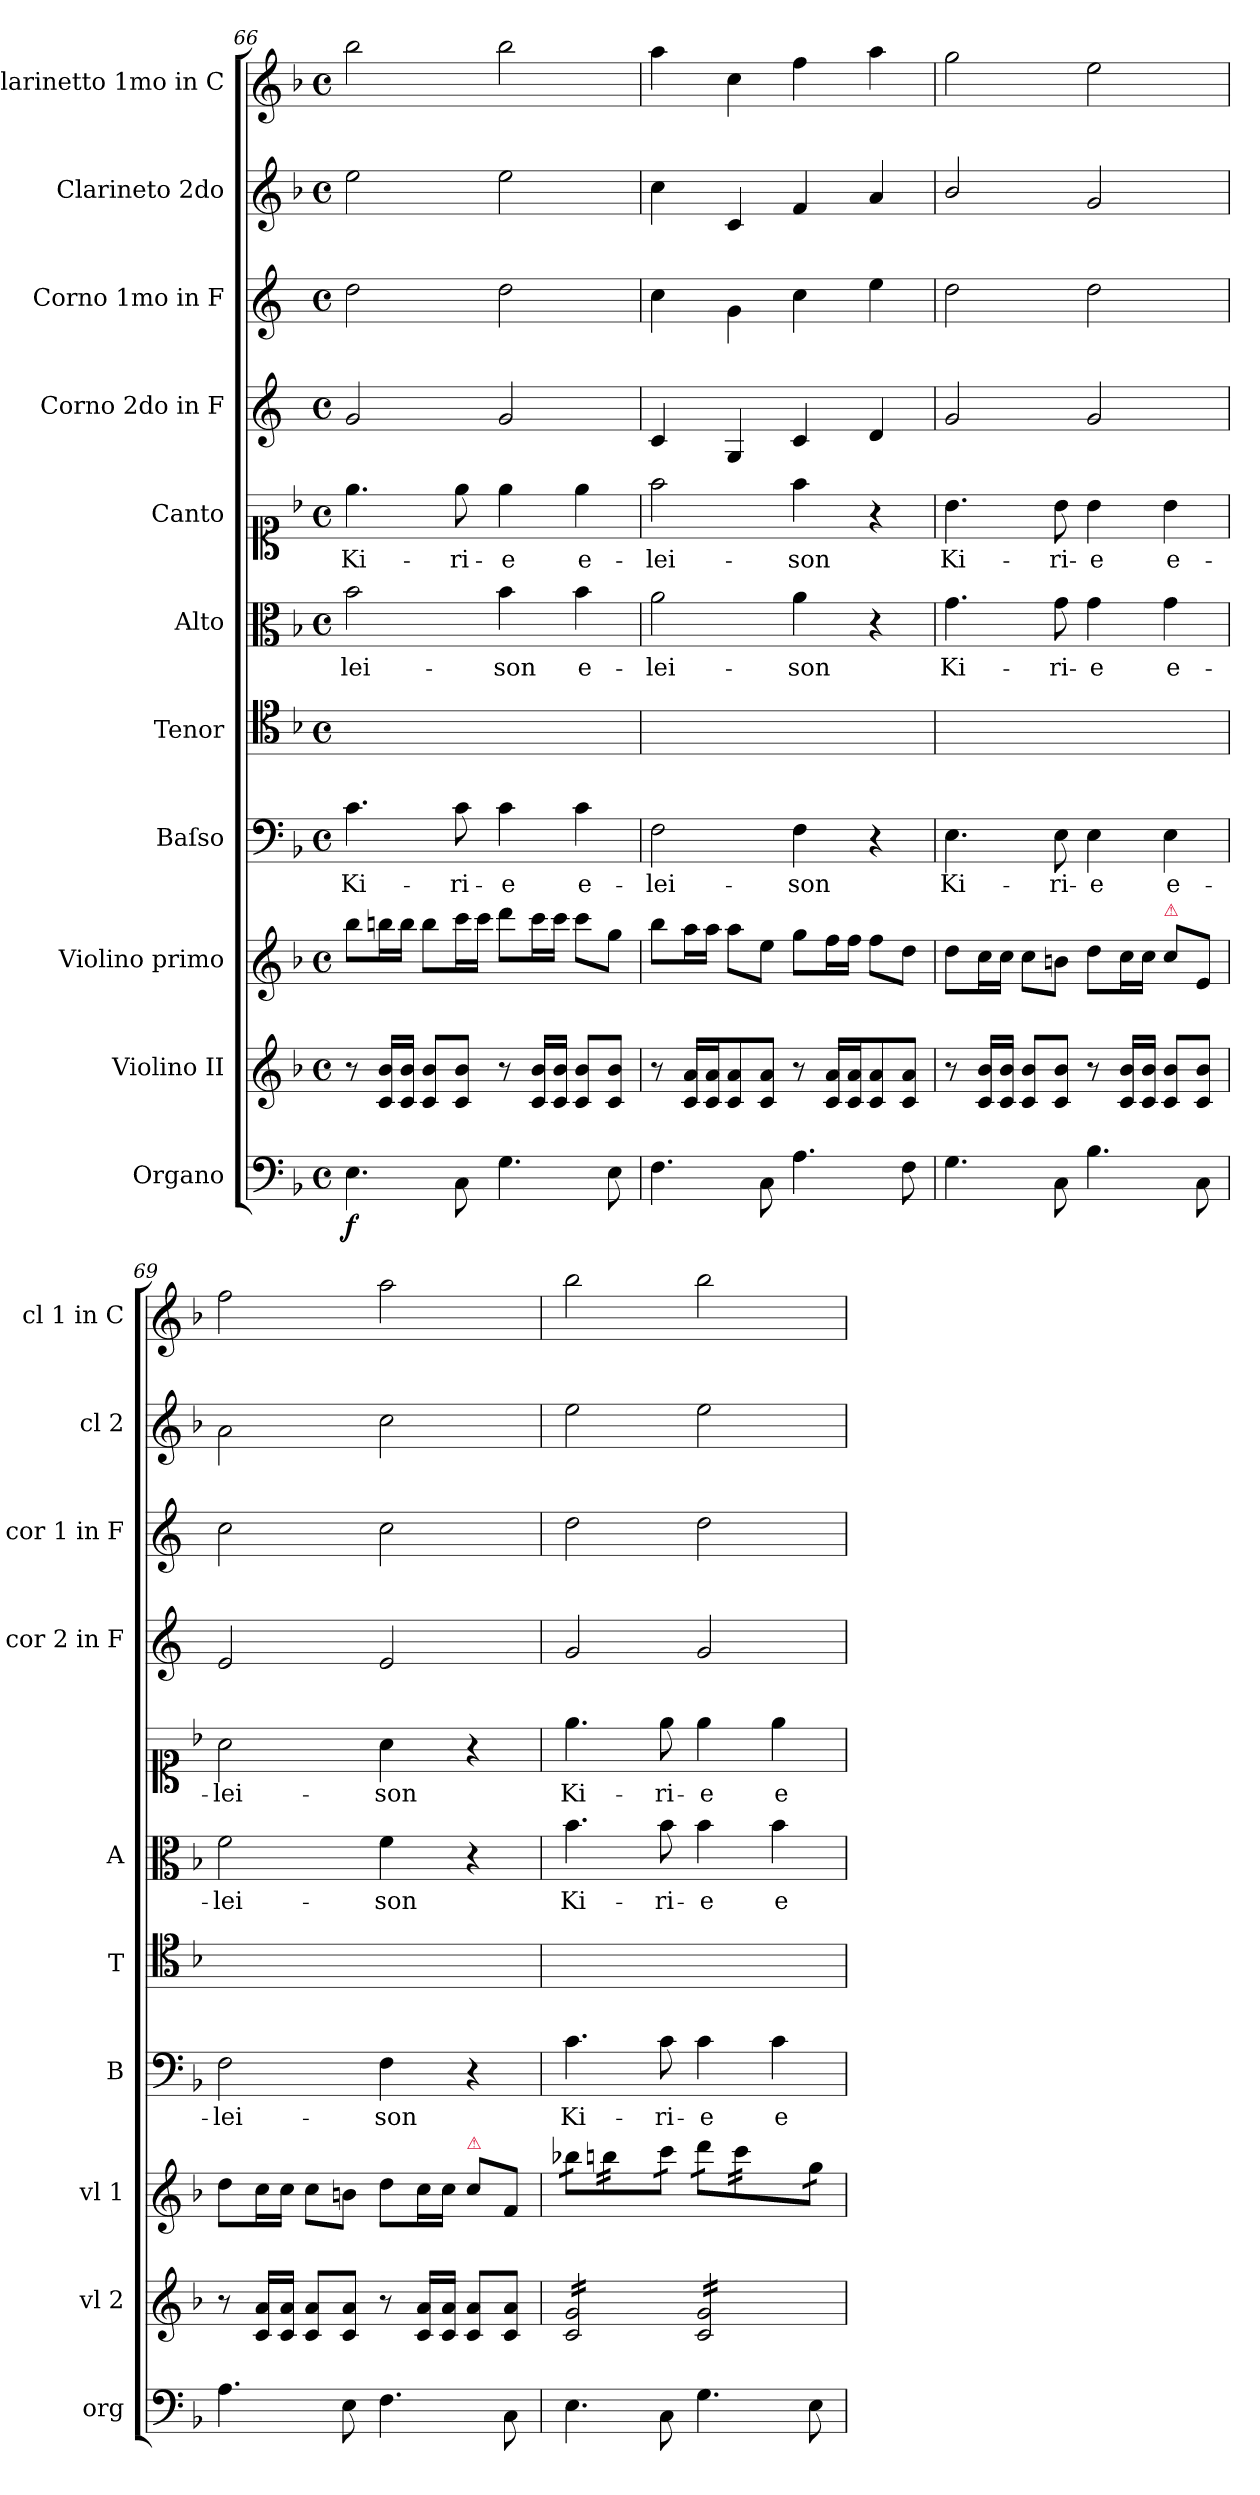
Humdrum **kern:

**kern	**dynam	**kern	**kern	**kern	**text	**kern	**kern	**text	**kern	**text	**kern	**kern	**kern	**kern
*part11	*part11	*part10	*part9	*part8	*part8	*part7	*part6	*part6	*part5	*part5	*part4	*part3	*part2	*part1
*staff11	*staff11	*staff10	*staff9	*staff8	*staff8	*staff7	*staff6	*staff6	*staff5	*staff5	*staff4	*staff3	*staff2	*staff1
*I"Organo	*	*I"Violino II	*I"Violino primo	*I"Baſso	*	*I"Tenor	*I"Alto	*	*I"Canto	*	*I"Corno 2do in F	*I"Corno 1mo in F	*I"Clarineto 2do	*I"Clarinetto 1mo in C
*I'org	*	*I'vl 2	*I'vl 1	*I'B	*	*I'T	*I'A	*	*	*	*I'cor 2 in F	*I'cor 1 in F	*I'cl 2	*I'cl 1 in C
*clefF4	*	*clefG2	*clefG2	*clefF4	*	*clefC4	*clefC3	*	*clefC1	*	*clefG2	*clefG2	*clefG2	*clefG2
*	*	*	*	*	*	*	*	*	*	*	*ITrd4c7	*ITrd4c7	*	*
*k[b-]	*	*k[b-]	*k[b-]	*k[b-]	*	*k[b-]	*k[b-]	*	*k[b-]	*	*k[b-]	*k[b-]	*k[b-]	*k[b-]
*M4/4	*	*M4/4	*M4/4	*M4/4	*	*M4/4	*M4/4	*	*M4/4	*	*M4/4	*M4/4	*M4/4	*M4/4
*met(c)	*	*met(c)	*met(c)	*met(c)	*	*met(c)	*met(c)	*	*met(c)	*	*met(c)	*met(c)	*met(c)	*met(c)
=66	=66	=66	=66	=66	=66	=66	=66	=66	=66	=66	=66	=66	=66	=66
4.E\	f	8r	8bb-\L	4.c\	Ki-	1ryy	2b-\	-lei-	4.ee\	Ki-	2c/	2g\	2ee\	2bb-\
.	.	16c/ 16b-/LL	16bbn\L	.	.	.	.	.	.	.	.	.	.	.
.	.	16c/ 16b-/JJ	16bb\JJ	.	.	.	.	.	.	.	.	.	.	.
.	.	8c/ 8b-/L	8bb\L	.	.	.	.	.	.	.	.	.	.	.
8C\	.	8c/ 8b-/J	16ccc\L	8c\	-ri-	.	.	.	8ee\	-ri-	.	.	.	.
.	.	.	16ccc\JJ	.	.	.	.	.	.	.	.	.	.	.
4.G\	.	8r	8ddd\L	4c\	-e	.	4b-\	-son	4ee\	-e	2c/	2g\	2ee\	2bb-\
.	.	16c/ 16b-/LL	16ccc\L	.	.	.	.	.	.	.	.	.	.	.
.	.	16c/ 16b-/JJ	16ccc\JJ	.	.	.	.	.	.	.	.	.	.	.
.	.	8c/ 8b-/L	8ccc\L	4c\	e-	.	4b-\	e-	4ee\	e-	.	.	.	.
8E\	.	8c/ 8b-/J	8gg\J	.	.	.	.	.	.	.	.	.	.	.
=67	=67	=67	=67	=67	=67	=67	=67	=67	=67	=67	=67	=67	=67	=67
4.F\	.	8r	8bb-\L	2F\	-lei-	1ryy	2a\	-lei-	2ff\	-lei-	4F/	4f\	4cc\	4aa\
.	.	16c/ 16a/LL	16aa\L	.	.	.	.	.	.	.	.	.	.	.
.	.	16c/ 16a/J	16aa\JJ	.	.	.	.	.	.	.	.	.	.	.
.	.	8c/ 8a/	8aa\L	.	.	.	.	.	.	.	4C/	4c\	4c/	4cc\
8C\	.	8c/ 8a/J	8ee\J	.	.	.	.	.	.	.	.	.	.	.
4.A\	.	8r	8gg\L	4F\	-son	.	4a\	-son	4ff\	-son	4F/	4f\	4f/	4ff\
.	.	16c/ 16a/LL	16ff\L	.	.	.	.	.	.	.	.	.	.	.
.	.	16c/ 16a/J	16ff\JJ	.	.	.	.	.	.	.	.	.	.	.
.	.	8c/ 8a/	8ff\L	4r	.	.	4r	.	4r	.	4G/	4a\	4a/	4aa\
8F\	.	8c/ 8a/J	8dd\J	.	.	.	.	.	.	.	.	.	.	.
=68	=68	=68	=68	=68	=68	=68	=68	=68	=68	=68	=68	=68	=68	=68
!	!	!	!	!	!LO:LY:i	!	!	!	!	!LO:LY:i	!	!	!	!
4.G\	.	8r	8dd\L	4.E\	Ki-	1ryy	4.g\	Ki-	4.b-\	Ki-	2c/	2g\	2b-/	2gg\
.	.	16c/ 16b-/LL	16cc\L	.	.	.	.	.	.	.	.	.	.	.
.	.	16c/ 16b-/JJ	16cc\JJ	.	.	.	.	.	.	.	.	.	.	.
.	.	8c/ 8b-/L	8cc\L	.	.	.	.	.	.	.	.	.	.	.
!	!	!	!	!	!LO:LY:i	!	!	!	!	!LO:LY:i	!	!	!	!
8C\	.	8c/ 8b-/J	8bn\J	8E\	-ri-	.	8g\	-ri-	8b-\	-ri-	.	.	.	.
!	!	!	!	!	!LO:LY:i	!	!	!	!	!LO:LY:i	!	!	!	!
4.B-\	.	8r	8dd\L	4E\	-e	.	4g\	-e	4b-\	-e	2c/	2g\	2g/	2ee\
.	.	16c/ 16b-/LL	16cc\L	.	.	.	.	.	.	.	.	.	.	.
.	.	16c/ 16b-/JJ	16cc\JJ	.	.	.	.	.	.	.	.	.	.	.
!	!	!	!LO:TX:a:color=crimson:t=⚠	!	!	!	!	!	!	!	!	!	!	!
!	!	!	!	!	!LO:LY:i	!	!	!	!	!LO:LY:i	!	!	!	!
.	.	8c/ 8b-/L	8cc\L	4E\	e-	.	4g\	e-	4b-\	e-	.	.	.	.
8C\	.	8c/ 8b-/J	8e/J	.	.	.	.	.	.	.	.	.	.	.
=69	=69	=69	=69	=69	=69	=69	=69	=69	=69	=69	=69	=69	=69	=69
!	!	!	!	!	!LO:LY:i	!	!	!	!	!LO:LY:i	!	!	!	!
4.A\	.	8r	8dd\L	2F\	-lei-	1ryy	2f\	-lei-	2a\	-lei-	2A/	2f\	2a\	2ff\
.	.	16c/ 16a/LL	16cc\L	.	.	.	.	.	.	.	.	.	.	.
.	.	16c/ 16a/JJ	16cc\JJ	.	.	.	.	.	.	.	.	.	.	.
.	.	8c/ 8a/L	8cc\L	.	.	.	.	.	.	.	.	.	.	.
8E\	.	8c/ 8a/J	8bn\J	.	.	.	.	.	.	.	.	.	.	.
!	!	!	!	!	!LO:LY:i	!	!	!	!	!LO:LY:i	!	!	!	!
4.F\	.	8r	8dd\L	4F\	-son	.	4f\	-son	4a\	-son	2A/	2f\	2cc\	2aa\
.	.	16c/ 16a/LL	16cc\L	.	.	.	.	.	.	.	.	.	.	.
.	.	16c/ 16a/JJ	16cc\JJ	.	.	.	.	.	.	.	.	.	.	.
!	!	!	!LO:TX:a:color=crimson:t=⚠	!	!	!	!	!	!	!	!	!	!	!
.	.	8c/ 8a/L	8cc\L	4r	.	.	4r	.	4r	.	.	.	.	.
8C\	.	8c/ 8a/J	8f/J	.	.	.	.	.	.	.	.	.	.	.
=70	=70	=70	=70	=70	=70	=70	=70	=70	=70	=70	=70	=70	=70	=70
!	!	!	!	!	!	!	!	!	!	!LO:LY:i	!	!	!	!
*	*	*tremolo	*	*	*	*	*	*	*	*	*	*	*	*
*	*	*	*tremolo	*	*	*	*	*	*	*	*	*	*	*
4.E\	.	16c/ 16g/LL	16bb-X\LL	4.c\	Ki-	1ryy	4.b-\	Ki-	4.ee\	Ki-	2c/	2g\	2ee\	2bb-\
.	.	16c/ 16g/	16bb-X\	.	.	.	.	.	.	.	.	.	.	.
.	.	16c/ 16g/	16bbn\LL	.	.	.	.	.	.	.	.	.	.	.
.	.	16c/ 16g/	16bbn\	.	.	.	.	.	.	.	.	.	.	.
.	.	16c/ 16g/	16bbn\	.	.	.	.	.	.	.	.	.	.	.
.	.	16c/ 16g/	16bbn\JJ	.	.	.	.	.	.	.	.	.	.	.
!	!	!	!	!	!	!	!	!	!	!LO:LY:i	!	!	!	!
8C\	.	16c/ 16g/	16ccc\	8c\	-ri-	.	8b-\	-ri-	8ee\	-ri-	.	.	.	.
.	.	16c/ 16g/JJ	16ccc\JJ	.	.	.	.	.	.	.	.	.	.	.
!	!	!	!	!	!	!	!	!	!	!LO:LY:i	!	!	!	!
4.G\	.	16c/ 16g/LL	16ddd\LL	4c\	-e	.	4b-\	-e	4ee\	-e	2c/	2g\	2ee\	2bb-\
.	.	16c/ 16g/	16ddd\	.	.	.	.	.	.	.	.	.	.	.
.	.	16c/ 16g/	16ccc\LL	.	.	.	.	.	.	.	.	.	.	.
.	.	16c/ 16g/	16ccc\	.	.	.	.	.	.	.	.	.	.	.
!	!	!	!	!	!	!	!	!	!	!LO:LY:i	!	!	!	!
.	.	16c/ 16g/	16ccc\	4c\	e-	.	4b-\	e-	4ee\	e-	.	.	.	.
.	.	16c/ 16g/	16ccc\JJ	.	.	.	.	.	.	.	.	.	.	.
8E\	.	16c/ 16g/	16gg\	.	.	.	.	.	.	.	.	.	.	.
.	.	16c/ 16g/JJ	16gg\JJ	.	.	.	.	.	.	.	.	.	.	.
*	*	*	*Xtremolo	*	*	*	*	*	*	*	*	*	*	*
*	*	*Xtremolo	*	*	*	*	*	*	*	*	*	*	*	*
=	=	=	=	=	=	=	=	=	=	=	=	=	=	=
*-	*-	*-	*-	*-	*-	*-	*-	*-	*-	*-	*-	*-	*-	*-
